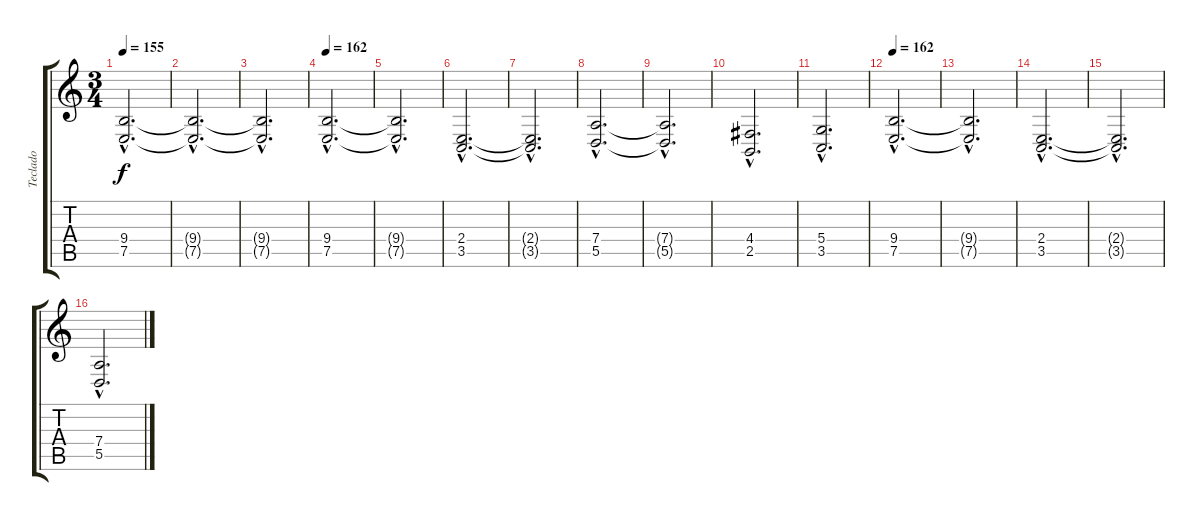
\track ("Teclado" "Teclado") {instrument stringensemble1}
\staff {score tabs}
\tuning (E4 B3 G3 D3 A2 E2) {hide}
\ts (3 4)
\tempo 155
\clef g2
\ks c
(9.4{hac t} 7.5{hac t}).2{d dy f} |
(9.4{hac t} 7.5{hac t}).2{d} |
(9.4{hac t} 7.5{hac t}).2{d} |
\tempo 155
\tempo 162
(9.4{hac} 7.5{hac}).2{d} |
(9.4{hac t} 7.5{hac t}).2{d} |
(2.4{hac} 3.5{hac}).2{d} |
(2.4{hac t} 3.5{hac t}).2{d} |
(7.4{hac} 5.5{hac}).2{d} |
(7.4{hac t} 5.5{hac t}).2{d} |
(4.4{hac} 2.5{hac}).2{d} |
(5.4{hac} 3.5{hac}).2{d} |
\tempo 162
(9.4{hac} 7.5{hac}).2{d} |
(9.4{hac t} 7.5{hac t}).2{d} |
(2.4{hac} 3.5{hac}).2{d} |
(2.4{hac t} 3.5{hac t}).2{d} |
(7.4{hac} 5.5{hac}).2{d}
